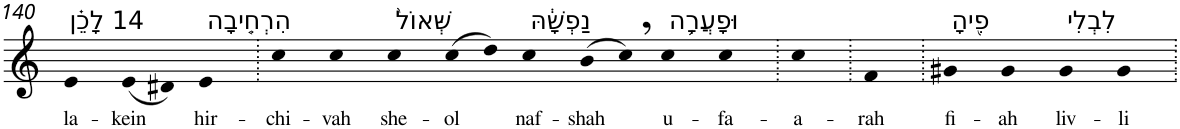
**kern	**text
*part1	*part1
*staff1	*staff1
*I"Piano	*
*I'Pno	*
!!LO:PB:g=z
*clefG2	*
*k[]	*
=140	=140
!LO:TX:a:t=14 לָכֵ֗ן	!
!	!LO:LY:b
4e	la-
!	!LO:LY:b
(8e	-kein
8d#X)	.
!LO:TX:a:t=הִרְחִ֤יבָה	!
!	!LO:LY:b
4e	hir-
=141.	=141.
!	!LO:LY:b
4cc	-chi-
!	!LO:LY:b
4cc	-vah
!LO:TX:a:t=שְּׁאוֹל֙	!
!	!LO:LY:b
4cc	she-
!	!LO:LY:b
(8cc	-ol
8dd)	.
!LO:TX:a:t=נַפְשָׁ֔הּ	!
!	!LO:LY:b
4cc	naf-
!	!LO:LY:b
(8b	-shah
8cc,)	.
!LO:TX:a:t=וּפָעֲרָ֥ה	!
!	!LO:LY:b
4cc	u-
!	!LO:LY:b
4cc	-fa-
=142.	=142.
!	!LO:LY:b
4cc	-a-
=143.	=143.
!	!LO:LY:b
4f	-rah
=144.	=144.
!LO:TX:a:t=פִ֖יהָ	!
!	!LO:LY:b
4g#X	fi-
!	!LO:LY:b
4g#	-ah
!LO:TX:a:t=לִבְלִי	!
!	!LO:LY:b
4g#	liv-
!	!LO:LY:b
4g#	-li
=.	=.
*-	*-
